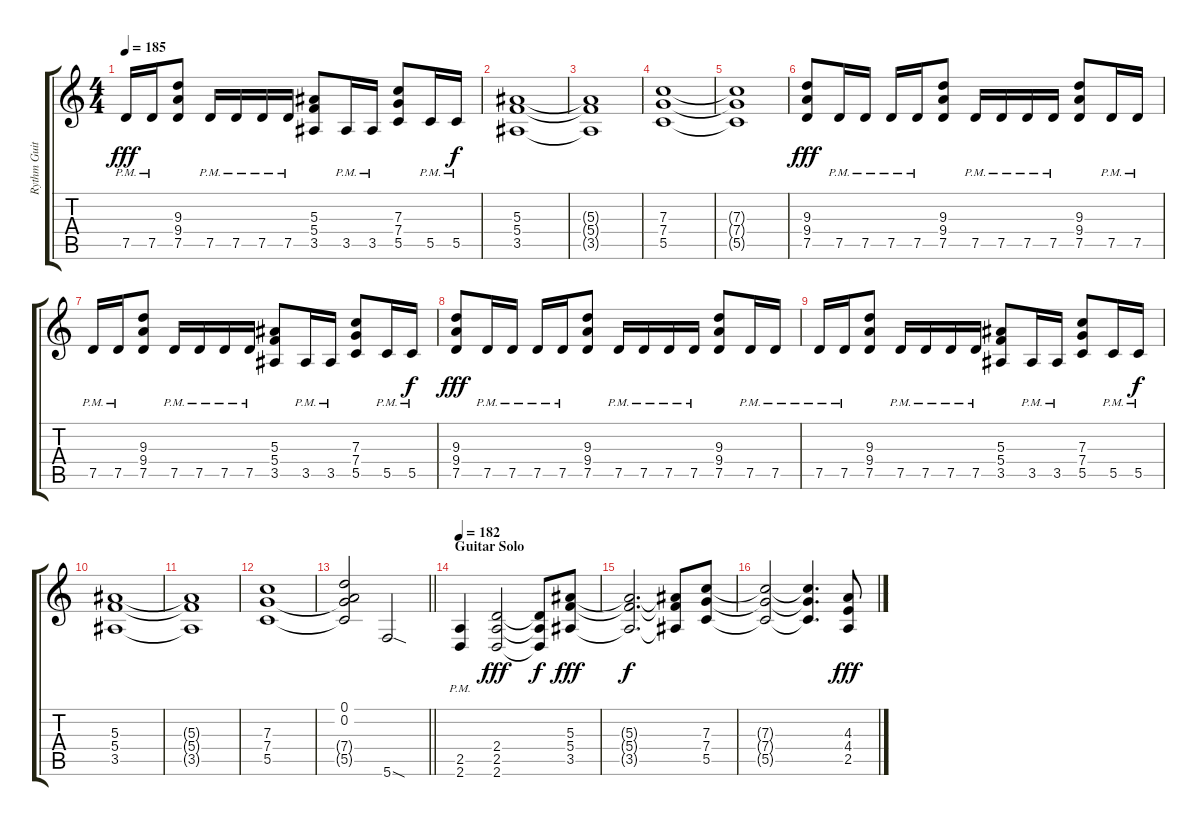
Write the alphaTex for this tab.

\track ("Rythm Guitar II" "Rythm Guit") {instrument overdrivenguitar}
\staff {score tabs}
\tuning (D4 A3 F3 C3 G2 C2) {hide}
\ts (4 4)
\tempo 185
\clef g2
\ks c
7.5{pm}.16{dy fff} 7.5{pm}.16 (9.3 9.4 7.5).8 7.5{pm}.16 7.5{pm}.16 7.5{pm}.16 7.5{pm}.16 (5.3 5.4 3.5).8 3.5{pm}.16 3.5{pm}.16 (7.3 7.4 5.5).8 5.5{pm}.16 5.5{pm}.16{dy f} |
(5.3 5.4 3.5).1{volume 13 balance 14} |
(5.3{t} 5.4{t} 3.5{t}).1 |
(7.3 7.4 5.5).1 |
(7.3{t} 7.4{t} 5.5{t}).1 |
(9.3 9.4 7.5).8{dy fff volume 10 balance 14 instrument overdrivenguitar} 7.5{pm}.16 7.5{pm}.16 7.5{pm}.16 7.5{pm}.16 (9.3 9.4 7.5).8 7.5{pm}.16 7.5{pm}.16 7.5{pm}.16 7.5{pm}.16 (9.3 9.4 7.5).8 7.5{pm}.16 7.5{pm}.16 |
7.5{pm}.16 7.5{pm}.16 (9.3 9.4 7.5).8 7.5{pm}.16 7.5{pm}.16 7.5{pm}.16 7.5{pm}.16 (5.3 5.4 3.5).8 3.5{pm}.16 3.5{pm}.16 (7.3 7.4 5.5).8 5.5{pm}.16 5.5{pm}.16{dy f} |
(9.3 9.4 7.5).8{dy fff} 7.5{pm}.16 7.5{pm}.16 7.5{pm}.16 7.5{pm}.16 (9.3 9.4 7.5).8 7.5{pm}.16 7.5{pm}.16 7.5{pm}.16 7.5{pm}.16 (9.3 9.4 7.5).8 7.5{pm}.16 7.5{pm}.16 |
7.5{pm}.16 7.5{pm}.16 (9.3 9.4 7.5).8 7.5{pm}.16 7.5{pm}.16 7.5{pm}.16 7.5{pm}.16 (5.3 5.4 3.5).8 3.5{pm}.16 3.5{pm}.16 (7.3 7.4 5.5).8 5.5{pm}.16 5.5{pm}.16{dy f} |
(5.3 5.4 3.5).1{volume 13 balance 14} |
(5.3{t} 5.4{t} 3.5{t}).1 |
(7.3 7.4 5.5).1 |
\barLineRight lightlight
(0.1 0.2 7.4{t} 5.5{t}).2 5.6{sod}.2 |
\section ("" "Guitar Solo")
\tempo 182
(2.5{pm} 2.6{pm}).4{volume 11 balance 14} (2.4 2.5 2.6).2{dy fff} (2.4{t} 2.5{t} 2.6{t}).8{dy f} (5.3 5.4 3.5).8{dy fff} |
(5.3{t} 5.4{t} 3.5{t}).2{d dy f} (5.3{t} 5.4{t} 3.5{t}).8 (7.3 7.4 5.5).8 |
(7.3{t} 7.4{t} 5.5{t}).2 (7.3{t} 7.4{t} 5.5{t}).4{d} (4.3 4.4 2.5).8{dy fff}
